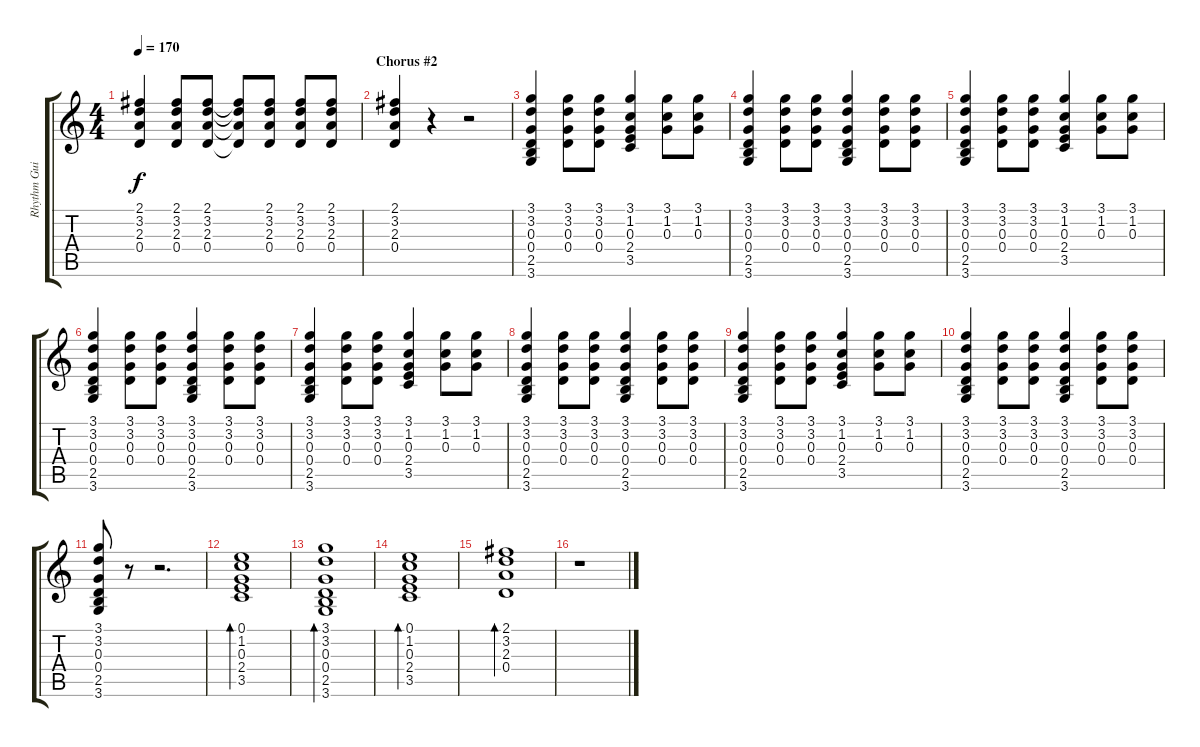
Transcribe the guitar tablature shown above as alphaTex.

\track ("Rhythm Guitar" "Rhythm Gui") {instrument electricguitarclean}
\staff {score tabs}
\tuning (E4 B3 G3 D3 A2 E2) {hide}
\ts (4 4)
\tempo 170
\clef g2
\ks c
(2.1 3.2 2.3 0.4).4{dy f} (2.1 3.2 2.3 0.4).8 (2.1 3.2 2.3 0.4).8 (2.1{t} 3.2{t} 2.3{t} 0.4{t}).8 (2.1 3.2 2.3 0.4).8 (2.1 3.2 2.3 0.4).8 (2.1 3.2 2.3 0.4).8 |
\section ("" "Chorus #2")
(2.1 3.2 2.3 0.4).4 r.4 r.2 |
(3.1 3.2 0.3 0.4 2.5 3.6).4 (3.1 3.2 0.3 0.4).8 (3.1 3.2 0.3 0.4).8 (3.1 1.2 0.3 2.4 3.5).4 (3.1 1.2 0.3).8 (3.1 1.2 0.3).8 |
(3.1 3.2 0.3 0.4 2.5 3.6).4 (3.1 3.2 0.3 0.4).8 (3.1 3.2 0.3 0.4).8 (3.1 3.2 0.3 0.4 2.5 3.6).4 (3.1 3.2 0.3 0.4).8 (3.1 3.2 0.3 0.4).8 |
(3.1 3.2 0.3 0.4 2.5 3.6).4 (3.1 3.2 0.3 0.4).8 (3.1 3.2 0.3 0.4).8 (3.1 1.2 0.3 2.4 3.5).4 (3.1 1.2 0.3).8 (3.1 1.2 0.3).8 |
(3.1 3.2 0.3 0.4 2.5 3.6).4 (3.1 3.2 0.3 0.4).8 (3.1 3.2 0.3 0.4).8 (3.1 3.2 0.3 0.4 2.5 3.6).4 (3.1 3.2 0.3 0.4).8 (3.1 3.2 0.3 0.4).8 |
(3.1 3.2 0.3 0.4 2.5 3.6).4 (3.1 3.2 0.3 0.4).8 (3.1 3.2 0.3 0.4).8 (3.1 1.2 0.3 2.4 3.5).4 (3.1 1.2 0.3).8 (3.1 1.2 0.3).8 |
(3.1 3.2 0.3 0.4 2.5 3.6).4 (3.1 3.2 0.3 0.4).8 (3.1 3.2 0.3 0.4).8 (3.1 3.2 0.3 0.4 2.5 3.6).4 (3.1 3.2 0.3 0.4).8 (3.1 3.2 0.3 0.4).8 |
(3.1 3.2 0.3 0.4 2.5 3.6).4 (3.1 3.2 0.3 0.4).8 (3.1 3.2 0.3 0.4).8 (3.1 1.2 0.3 2.4 3.5).4 (3.1 1.2 0.3).8 (3.1 1.2 0.3).8 |
(3.1 3.2 0.3 0.4 2.5 3.6).4 (3.1 3.2 0.3 0.4).8 (3.1 3.2 0.3 0.4).8 (3.1 3.2 0.3 0.4 2.5 3.6).4 (3.1 3.2 0.3 0.4).8 (3.1 3.2 0.3 0.4).8 |
(3.1 3.2 0.3 0.4 2.5 3.6).8 r.8 r.2{d} |
(0.1 1.2 0.3 2.4 3.5).1{bd 60} |
(3.1 3.2 0.3 0.4 2.5 3.6).1{bd 60} |
(0.1 1.2 0.3 2.4 3.5).1{bd 60} |
(2.1 3.2 2.3 0.4).1{bd 60} |
r.1
